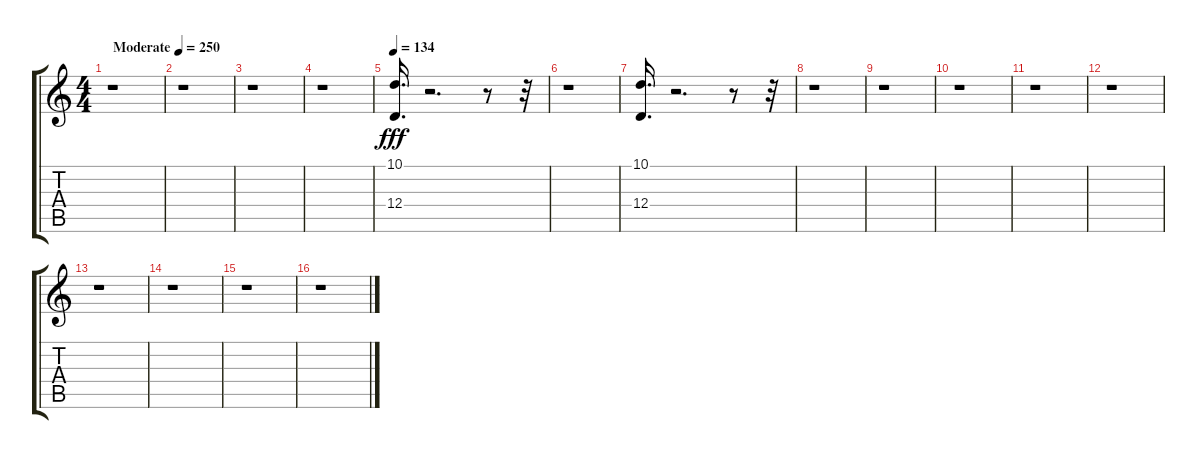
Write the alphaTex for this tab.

\track "" {instrument orchestrahit}
\staff {score tabs}
\tuning (E4 B3 G3 D3 A2 E2) {hide}
\ts (4 4)
\tempo (250 "Moderate")
\clef g2
\ks c
r.1{dy fff instrument orchestrahit} |
r.1 |
r.1 |
r.1 |
\tempo 134
(10.1 12.4).16{d volume 9} r.2{d} r.8 r.32 |
r.1 |
(10.1 12.4).16{d} r.2{d} r.8 r.32 |
r.1 |
r.1 |
r.1 |
r.1 |
r.1 |
r.1 |
r.1 |
r.1 |
r.1
